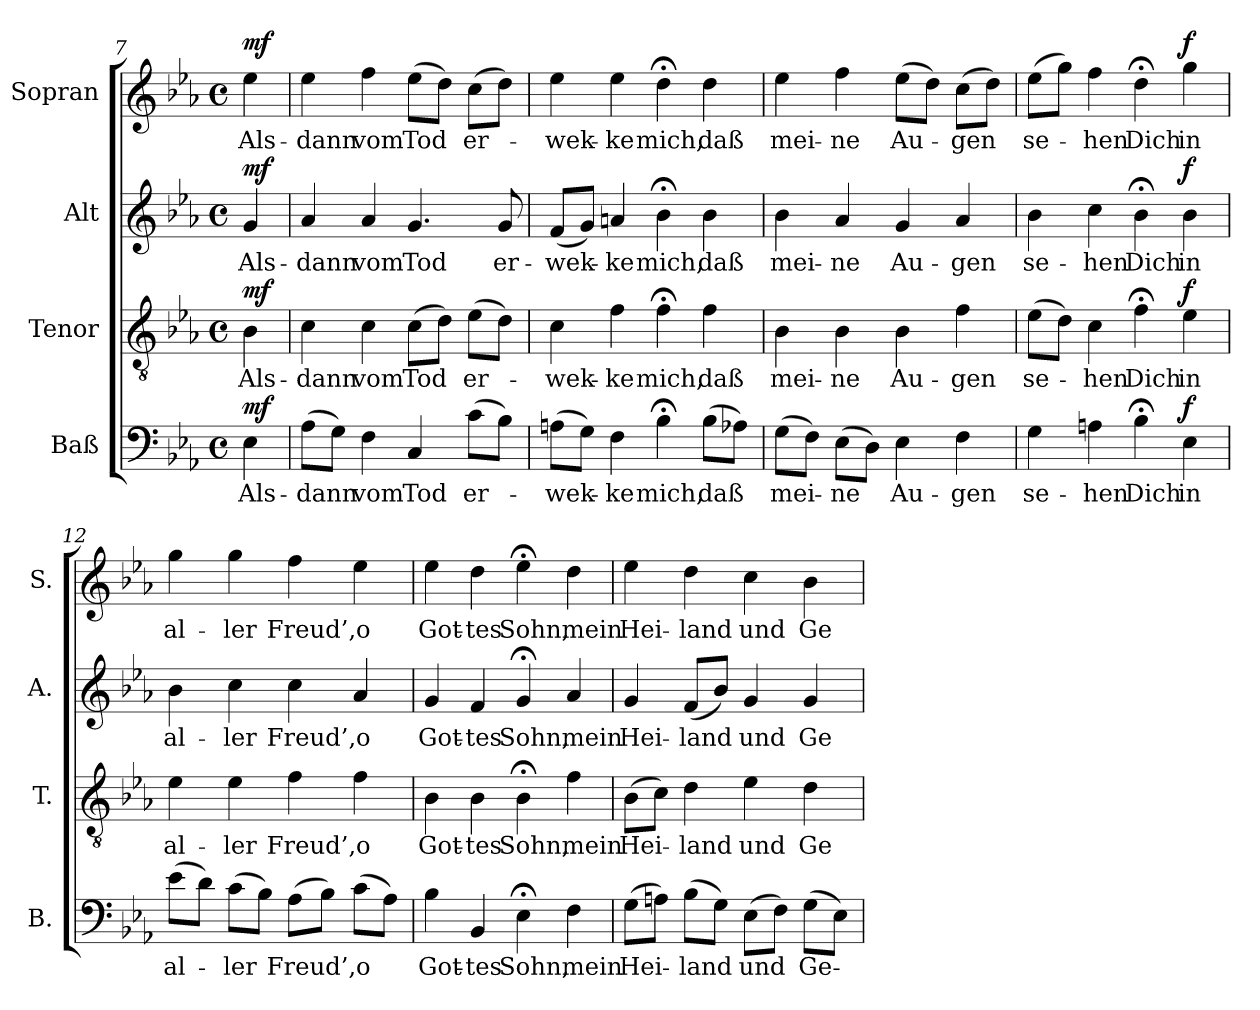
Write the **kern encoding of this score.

**kern	**text	**dynam	**kern	**text	**dynam	**kern	**text	**dynam	**kern	**text	**dynam
*part4	*part4	*part4	*part3	*part3	*part3	*part2	*part2	*part2	*part1	*part1	*part1
*staff4	*staff4	*staff4	*staff3	*staff3	*staff3	*staff2	*staff2	*staff2	*staff1	*staff1	*staff1
*I"Baß	*	*	*I"Tenor	*	*	*I"Alt	*	*	*I"Sopran	*	*
*I'B.	*	*	*I'T.	*	*	*I'A.	*	*	*I'S.	*	*
*clefF4	*	*	*clefGv2	*	*	*clefG2	*	*	*clefG2	*	*
*k[b-e-a-]	*	*	*k[b-e-a-]	*	*	*k[b-e-a-]	*	*	*k[b-e-a-]	*	*
*M4/4	*	*	*M4/4	*	*	*M4/4	*	*	*M4/4	*	*
*met(c)	*	*	*met(c)	*	*	*met(c)	*	*	*met(c)	*	*
=7X1	=7X1	=7X1	=7X1	=7X1	=7X1	=7X1	=7X1	=7X1	=7X1	=7X1	=7X1
!	!LO:LY:b	!LO:DY:a	!	!LO:LY:b	!LO:DY:a	!	!LO:LY:b	!LO:DY:a	!	!LO:LY:b	!LO:DY:a
4E-\	Als-	mf	4B-\	Als-	mf	4g/	Als-	mf	4ee-\	Als-	mf
=8	=8	=8	=8	=8	=8	=8	=8	=8	=8	=8	=8
!	!LO:LY:b	!	!	!LO:LY:b	!	!	!LO:LY:b	!	!	!LO:LY:b	!
(8A-\L	-dann	.	4c\	-dann	.	4a-/	-dann	.	4ee-\	-dann	.
8G\J)	.	.	.	.	.	.	.	.	.	.	.
!	!LO:LY:b	!	!	!LO:LY:b	!	!	!LO:LY:b	!	!	!LO:LY:b	!
4F\	vom	.	4c\	vom	.	4a-/	vom	.	4ff\	vom	.
!	!LO:LY:b	!	!	!LO:LY:b	!	!	!LO:LY:b	!	!	!LO:LY:b	!
4C/	Tod	.	(8c\L	Tod	.	4.g/	Tod	.	(8ee-\L	Tod	.
.	.	.	8d\J)	.	.	.	.	.	8dd\J)	.	.
!	!LO:LY:b	!	!	!LO:LY:b	!	!	!	!	!	!LO:LY:b	!
(8c\L	er-	.	(8e-\L	er-	.	.	.	.	(8cc\L	er-	.
!	!	!	!	!	!	!	!LO:LY:b	!	!	!	!
8B-\J)	.	.	8d\J)	.	.	8g/	er-	.	8dd\J)	.	.
!!LO:LB:g=z
=9	=9	=9	=9	=9	=9	=9	=9	=9	=9	=9	=9
!	!LO:LY:b	!	!	!LO:LY:b	!	!	!LO:LY:b	!	!	!LO:LY:b	!
(8An\L	-wek-	.	4c\	-wek-	.	(8f/L	-wek-	.	4ee-\	-wek-	.
8G\J)	.	.	.	.	.	8g/J)	.	.	.	.	.
!	!LO:LY:b	!	!	!LO:LY:b	!	!	!LO:LY:b	!	!	!LO:LY:b	!
4F\	-ke	.	4f\	-ke	.	4an/	-ke	.	4ee-\	-ke	.
!	!LO:LY:b	!	!	!LO:LY:b	!	!	!LO:LY:b	!	!	!LO:LY:b	!
4B-;<\	mich,	.	4f;<\	mich,	.	4b-;<\	mich,	.	4dd;<\	mich,	.
!	!LO:LY:b	!	!	!LO:LY:b	!	!	!LO:LY:b	!	!	!LO:LY:b	!
(8B-\L	daß	.	4f\	daß	.	4b-\	daß	.	4dd\	daß	.
8A-X\J)	.	.	.	.	.	.	.	.	.	.	.
=10	=10	=10	=10	=10	=10	=10	=10	=10	=10	=10	=10
!	!LO:LY:b	!	!	!LO:LY:b	!	!	!LO:LY:b	!	!	!LO:LY:b	!
(8G\L	mei-	.	4B-\	mei-	.	4b-\	mei-	.	4ee-\	mei-	.
8F\J)	.	.	.	.	.	.	.	.	.	.	.
!	!LO:LY:b	!	!	!LO:LY:b	!	!	!LO:LY:b	!	!	!LO:LY:b	!
(8E-\L	-ne	.	4B-\	-ne	.	4a-i/	-ne	.	4ff\	-ne	.
8D\J)	.	.	.	.	.	.	.	.	.	.	.
!	!LO:LY:b	!	!	!LO:LY:b	!	!	!LO:LY:b	!	!	!LO:LY:b	!
4E-\	Au-	.	4B-\	Au-	.	4g/	Au-	.	(8ee-\L	Au-	.
.	.	.	.	.	.	.	.	.	8dd\J)	.	.
!	!LO:LY:b	!	!	!LO:LY:b	!	!	!LO:LY:b	!	!	!LO:LY:b	!
4F\	-gen	.	4f\	-gen	.	4a-/	-gen	.	(8cc\L	-gen	.
.	.	.	.	.	.	.	.	.	8dd\J)	.	.
=11	=11	=11	=11	=11	=11	=11	=11	=11	=11	=11	=11
!	!LO:LY:b	!	!	!LO:LY:b	!	!	!LO:LY:b	!	!	!LO:LY:b	!
4G\	se-	.	(8e-\L	se-	.	4b-\	se-	.	(8ee-\L	se-	.
.	.	.	8d\J)	.	.	.	.	.	8gg\J)	.	.
!	!LO:LY:b	!	!	!LO:LY:b	!	!	!LO:LY:b	!	!	!LO:LY:b	!
4An\	-hen	.	4c\	-hen	.	4cc\	-hen	.	4ff\	-hen	.
!	!LO:LY:b	!	!	!LO:LY:b	!	!	!LO:LY:b	!	!	!LO:LY:b	!
4B-;<\	Dich	.	4f;<\	Dich	.	4b-;<\	Dich	.	4dd;<\	Dich	.
!	!LO:LY:b	!LO:DY:a	!	!LO:LY:b	!LO:DY:a	!	!LO:LY:b	!LO:DY:a	!	!LO:LY:b	!LO:DY:a
4E-\	in	f	4e-\	in	f	4b-\	in	f	4gg\	in	f
!!LO:PB:g=z
=12	=12	=12	=12	=12	=12	=12	=12	=12	=12	=12	=12
!	!LO:LY:b	!	!	!LO:LY:b	!	!	!LO:LY:b	!	!	!LO:LY:b	!
(8e-\L	al-	.	4e-\	al-	.	4b-\	al-	.	4gg\	al-	.
8d\J)	.	.	.	.	.	.	.	.	.	.	.
!	!LO:LY:b	!	!	!LO:LY:b	!	!	!LO:LY:b	!	!	!LO:LY:b	!
(8c\L	-ler	.	4e-\	-ler	.	4cc\	-ler	.	4gg\	-ler	.
8B-\J)	.	.	.	.	.	.	.	.	.	.	.
!	!LO:LY:b	!	!	!LO:LY:b	!	!	!LO:LY:b	!	!	!LO:LY:b	!
(8A-i\L	Freud’,	.	4f\	Freud’,	.	4cc\	Freud’,	.	4ff\	Freud’,	.
8B-\J)	.	.	.	.	.	.	.	.	.	.	.
!	!LO:LY:b	!	!	!LO:LY:b	!	!	!LO:LY:b	!	!	!LO:LY:b	!
(8c\L	o	.	4f\	o	.	4a-/	o	.	4ee-\	o	.
8A-\J)	.	.	.	.	.	.	.	.	.	.	.
=13	=13	=13	=13	=13	=13	=13	=13	=13	=13	=13	=13
!	!LO:LY:b	!	!	!LO:LY:b	!	!	!LO:LY:b	!	!	!LO:LY:b	!
4B-\	Got-	.	4B-\	Got-	.	4g/	Got-	.	4ee-\	Got-	.
!	!LO:LY:b	!	!	!LO:LY:b	!	!	!LO:LY:b	!	!	!LO:LY:b	!
4BB-/	-tes	.	4B-\	-tes	.	4f/	-tes	.	4dd\	-tes	.
!	!LO:LY:b	!	!	!LO:LY:b	!	!	!LO:LY:b	!	!	!LO:LY:b	!
4E-;<\	Sohn,	.	4B-;<\	Sohn,	.	4g;</	Sohn,	.	4ee-;<\	Sohn,	.
!	!LO:LY:b	!	!	!LO:LY:b	!	!	!LO:LY:b	!	!	!LO:LY:b	!
4F\	mein	.	4f\	mein	.	4a-/	mein	.	4dd\	mein	.
=14	=14	=14	=14	=14	=14	=14	=14	=14	=14	=14	=14
!	!LO:LY:b	!	!	!LO:LY:b	!	!	!LO:LY:b	!	!	!LO:LY:b	!
(8G\L	Hei-	.	(8B-\L	Hei-	.	4g/	Hei-	.	4ee-\	Hei-	.
8An\J)	.	.	8c\J)	.	.	.	.	.	.	.	.
!	!LO:LY:b	!	!	!LO:LY:b	!	!	!LO:LY:b	!	!	!LO:LY:b	!
(8B-\L	-land	.	4d\	-land	.	(8f/L	-land	.	4dd\	-land	.
8G\J)	.	.	.	.	.	8b-/J)	.	.	.	.	.
!	!LO:LY:b	!	!	!LO:LY:b	!	!	!LO:LY:b	!	!	!LO:LY:b	!
(8E-\L	und	.	4e-\	und	.	4g/	und	.	4cc\	und	.
8F\J)	.	.	.	.	.	.	.	.	.	.	.
!	!LO:LY:b	!	!	!LO:LY:b	!	!	!LO:LY:b	!	!	!LO:LY:b	!
(8G\L	Ge-	.	4d\	Ge-	.	4g/	Ge-	.	4b-\	Ge-	.
8E-\J)	.	.	.	.	.	.	.	.	.	.	.
=	=	=	=	=	=	=	=	=	=	=	=
*-	*-	*-	*-	*-	*-	*-	*-	*-	*-	*-	*-
